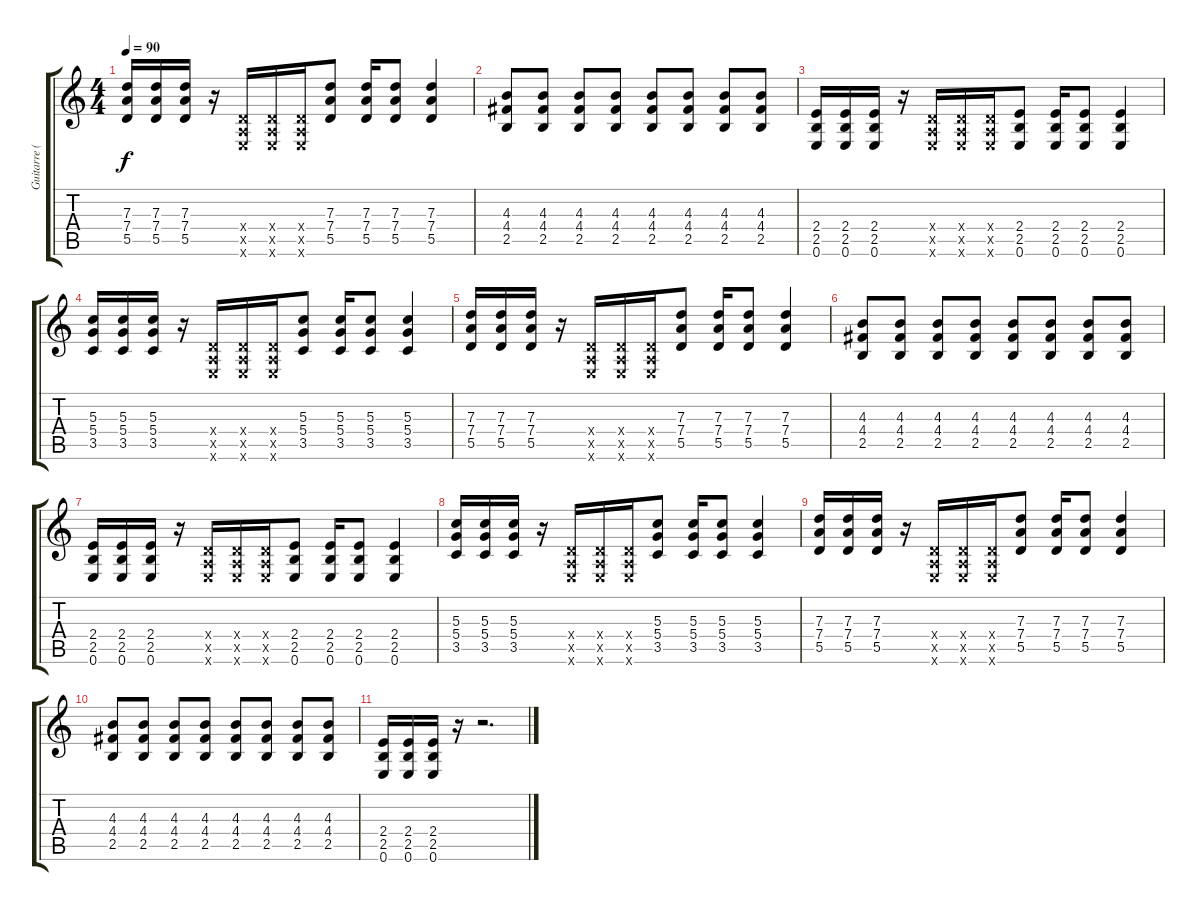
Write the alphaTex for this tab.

\track ("Guitarre (Distortion)" "Guitarre (") {instrument overdrivenguitar}
\staff {score tabs}
\tuning (E4 B3 G3 D3 A2 E2) {hide}
\ts (4 4)
\tempo 90
\clef g2
\ks c
(7.3 7.4 5.5).16{dy f} (7.3 7.4 5.5).16 (7.3 7.4 5.5).16 r.16 (0.4{x} 0.5{x} 0.6{x}).16 (0.4{x} 0.5{x} 0.6{x}).16 (0.4{x} 0.5{x} 0.6{x}).16 (7.3 7.4 5.5).8 (7.3 7.4 5.5).16 (7.3 7.4 5.5).8 (7.3 7.4 5.5).4 |
(4.3 4.4 2.5).8 (4.3 4.4 2.5).8 (4.3 4.4 2.5).8 (4.3 4.4 2.5).8 (4.3 4.4 2.5).8 (4.3 4.4 2.5).8 (4.3 4.4 2.5).8 (4.3 4.4 2.5).8 |
(2.4 2.5 0.6).16 (2.4 2.5 0.6).16 (2.4 2.5 0.6).16 r.16 (0.4{x} 0.5{x} 0.6{x}).16 (0.4{x} 0.5{x} 0.6{x}).16 (0.4{x} 0.5{x} 0.6{x}).16 (2.4 2.5 0.6).8 (2.4 2.5 0.6).16 (2.4 2.5 0.6).8 (2.4 2.5 0.6).4 |
(5.3 5.4 3.5).16 (5.3 5.4 3.5).16 (5.3 5.4 3.5).16 r.16 (0.4{x} 0.5{x} 0.6{x}).16 (0.4{x} 0.5{x} 0.6{x}).16 (0.4{x} 0.5{x} 0.6{x}).16 (5.3 5.4 3.5).8 (5.3 5.4 3.5).16 (5.3 5.4 3.5).8 (5.3 5.4 3.5).4 |
(7.3 7.4 5.5).16 (7.3 7.4 5.5).16 (7.3 7.4 5.5).16 r.16 (0.4{x} 0.5{x} 0.6{x}).16 (0.4{x} 0.5{x} 0.6{x}).16 (0.4{x} 0.5{x} 0.6{x}).16 (7.3 7.4 5.5).8 (7.3 7.4 5.5).16 (7.3 7.4 5.5).8 (7.3 7.4 5.5).4 |
(4.3 4.4 2.5).8 (4.3 4.4 2.5).8 (4.3 4.4 2.5).8 (4.3 4.4 2.5).8 (4.3 4.4 2.5).8 (4.3 4.4 2.5).8 (4.3 4.4 2.5).8 (4.3 4.4 2.5).8 |
(2.4 2.5 0.6).16 (2.4 2.5 0.6).16 (2.4 2.5 0.6).16 r.16 (0.4{x} 0.5{x} 0.6{x}).16 (0.4{x} 0.5{x} 0.6{x}).16 (0.4{x} 0.5{x} 0.6{x}).16 (2.4 2.5 0.6).8 (2.4 2.5 0.6).16 (2.4 2.5 0.6).8 (2.4 2.5 0.6).4 |
(5.3 5.4 3.5).16 (5.3 5.4 3.5).16 (5.3 5.4 3.5).16 r.16 (0.4{x} 0.5{x} 0.6{x}).16 (0.4{x} 0.5{x} 0.6{x}).16 (0.4{x} 0.5{x} 0.6{x}).16 (5.3 5.4 3.5).8 (5.3 5.4 3.5).16 (5.3 5.4 3.5).8 (5.3 5.4 3.5).4 |
(7.3 7.4 5.5).16 (7.3 7.4 5.5).16 (7.3 7.4 5.5).16 r.16 (0.4{x} 0.5{x} 0.6{x}).16 (0.4{x} 0.5{x} 0.6{x}).16 (0.4{x} 0.5{x} 0.6{x}).16 (7.3 7.4 5.5).8 (7.3 7.4 5.5).16 (7.3 7.4 5.5).8 (7.3 7.4 5.5).4 |
(4.3 4.4 2.5).8 (4.3 4.4 2.5).8 (4.3 4.4 2.5).8 (4.3 4.4 2.5).8 (4.3 4.4 2.5).8 (4.3 4.4 2.5).8 (4.3 4.4 2.5).8 (4.3 4.4 2.5).8 |
(2.4 2.5 0.6).16 (2.4 2.5 0.6).16 (2.4 2.5 0.6).16 r.16 r.2{d}
